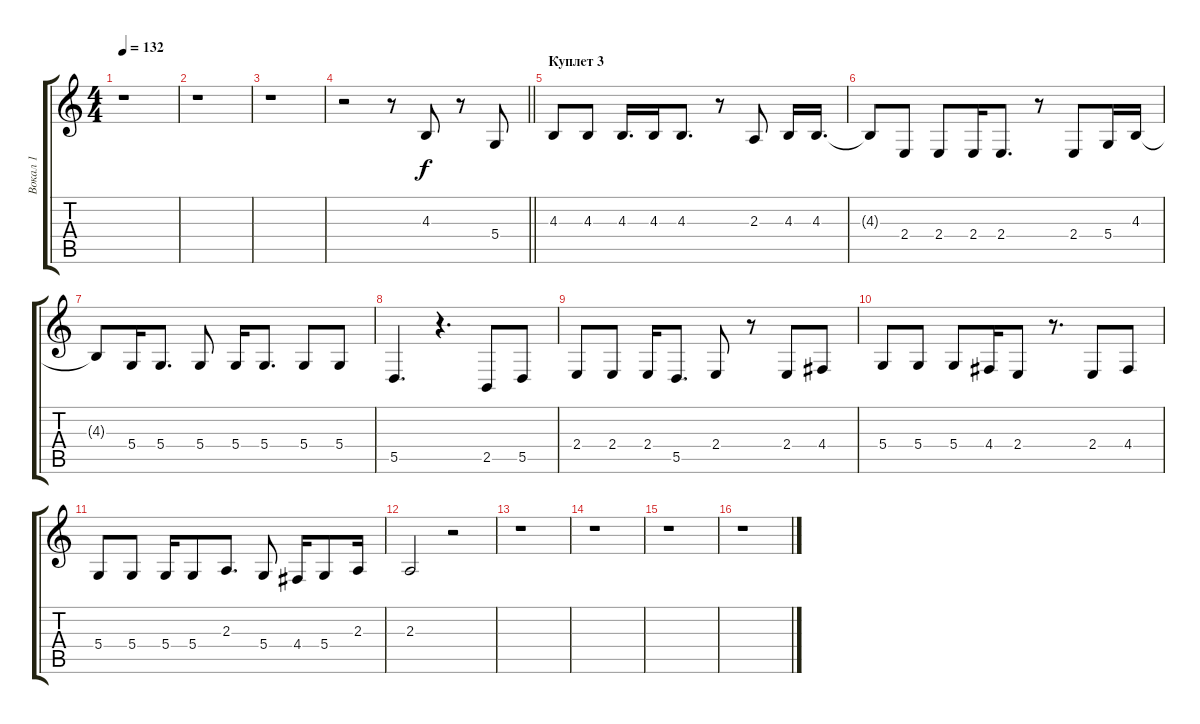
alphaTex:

\track ("Вокал 1" "Вокал 1") {instrument tenorsax}
\staff {score tabs}
\tuning (E4 B3 G3 D3 A2 E2) {hide}
\ts (4 4)
\tempo 132
\clef g2
\ks c
r.1{dy f} |
r.1 |
r.1 |
\barLineRight lightlight
r.2 r.8 4.3.8 r.8 5.4.8 |
\section ("" "Куплет 3")
4.3.8 4.3.8 4.3.16{d} 4.3.16 4.3.8{d} r.8 2.3.8 4.3.16 4.3.16{d} |
4.3{t}.8 2.4.8 2.4.8 2.4.16 2.4.8{d} r.8 2.4.8 5.4.16 4.3.16 |
4.3{t}.8 5.4.16 5.4.8{d} 5.4.8 5.4.16 5.4.8{d} 5.4.8 5.4.8 |
5.5.4{d} r.4{d} 2.5.8 5.5.8 |
2.4.8 2.4.8 2.4.16 5.5.8{d} 2.4.8 r.8 2.4.8 4.4.8 |
5.4.8 5.4.8 5.4.8 4.4.16 2.4.8 r.8{d} 2.4.8 4.4.8 |
5.4.8 5.4.8 5.4.16 5.4.8 2.3.8{d} 5.4.8 4.4.16 5.4.8 2.3.16 |
2.3.2 r.2 |
r.1 |
r.1 |
r.1 |
r.1
